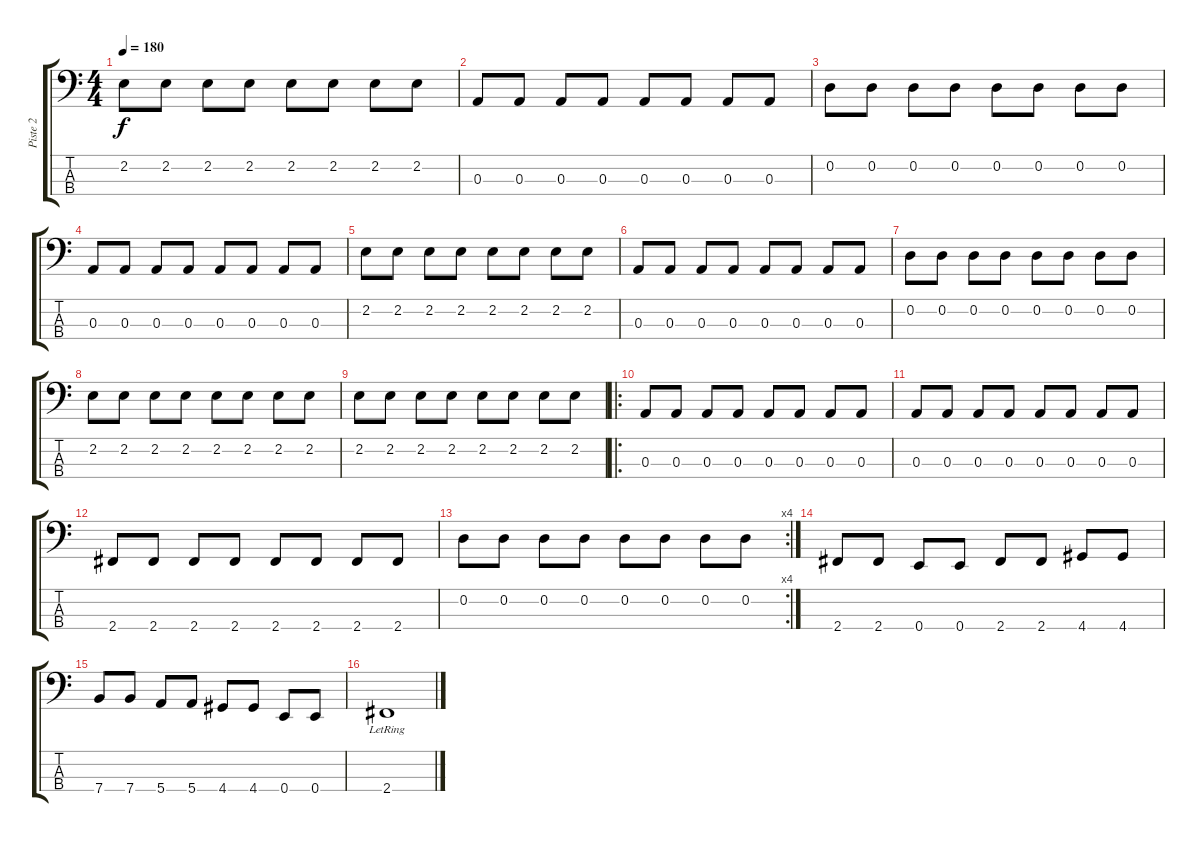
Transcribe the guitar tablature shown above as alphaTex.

\track ("Piste 2" "Piste 2") {instrument electricbasspick}
\staff {score tabs}
\tuning (G2 D2 A1 E1) {hide}
\ts (4 4)
\tempo 180
\clef f4
\ks c
2.2.8{dy f} 2.2.8 2.2.8 2.2.8 2.2.8 2.2.8 2.2.8 2.2.8 |
0.3.8 0.3.8 0.3.8 0.3.8 0.3.8 0.3.8 0.3.8 0.3.8 |
0.2.8 0.2.8 0.2.8 0.2.8 0.2.8 0.2.8 0.2.8 0.2.8 |
0.3.8 0.3.8 0.3.8 0.3.8 0.3.8 0.3.8 0.3.8 0.3.8 |
2.2.8 2.2.8 2.2.8 2.2.8 2.2.8 2.2.8 2.2.8 2.2.8 |
0.3.8 0.3.8 0.3.8 0.3.8 0.3.8 0.3.8 0.3.8 0.3.8 |
0.2.8 0.2.8 0.2.8 0.2.8 0.2.8 0.2.8 0.2.8 0.2.8 |
2.2.8 2.2.8 2.2.8 2.2.8 2.2.8 2.2.8 2.2.8 2.2.8 |
2.2.8 2.2.8 2.2.8 2.2.8 2.2.8 2.2.8 2.2.8 2.2.8 |
\ro
0.3.8 0.3.8 0.3.8 0.3.8 0.3.8 0.3.8 0.3.8 0.3.8 |
0.3.8 0.3.8 0.3.8 0.3.8 0.3.8 0.3.8 0.3.8 0.3.8 |
2.4.8 2.4.8 2.4.8 2.4.8 2.4.8 2.4.8 2.4.8 2.4.8 |
\rc 4
0.2.8 0.2.8 0.2.8 0.2.8 0.2.8 0.2.8 0.2.8 0.2.8 |
2.4.8 2.4.8 0.4.8 0.4.8 2.4.8 2.4.8 4.4.8 4.4.8 |
7.4.8 7.4.8 5.4.8 5.4.8 4.4.8 4.4.8 0.4.8 0.4.8 |
2.4{lr}.1
